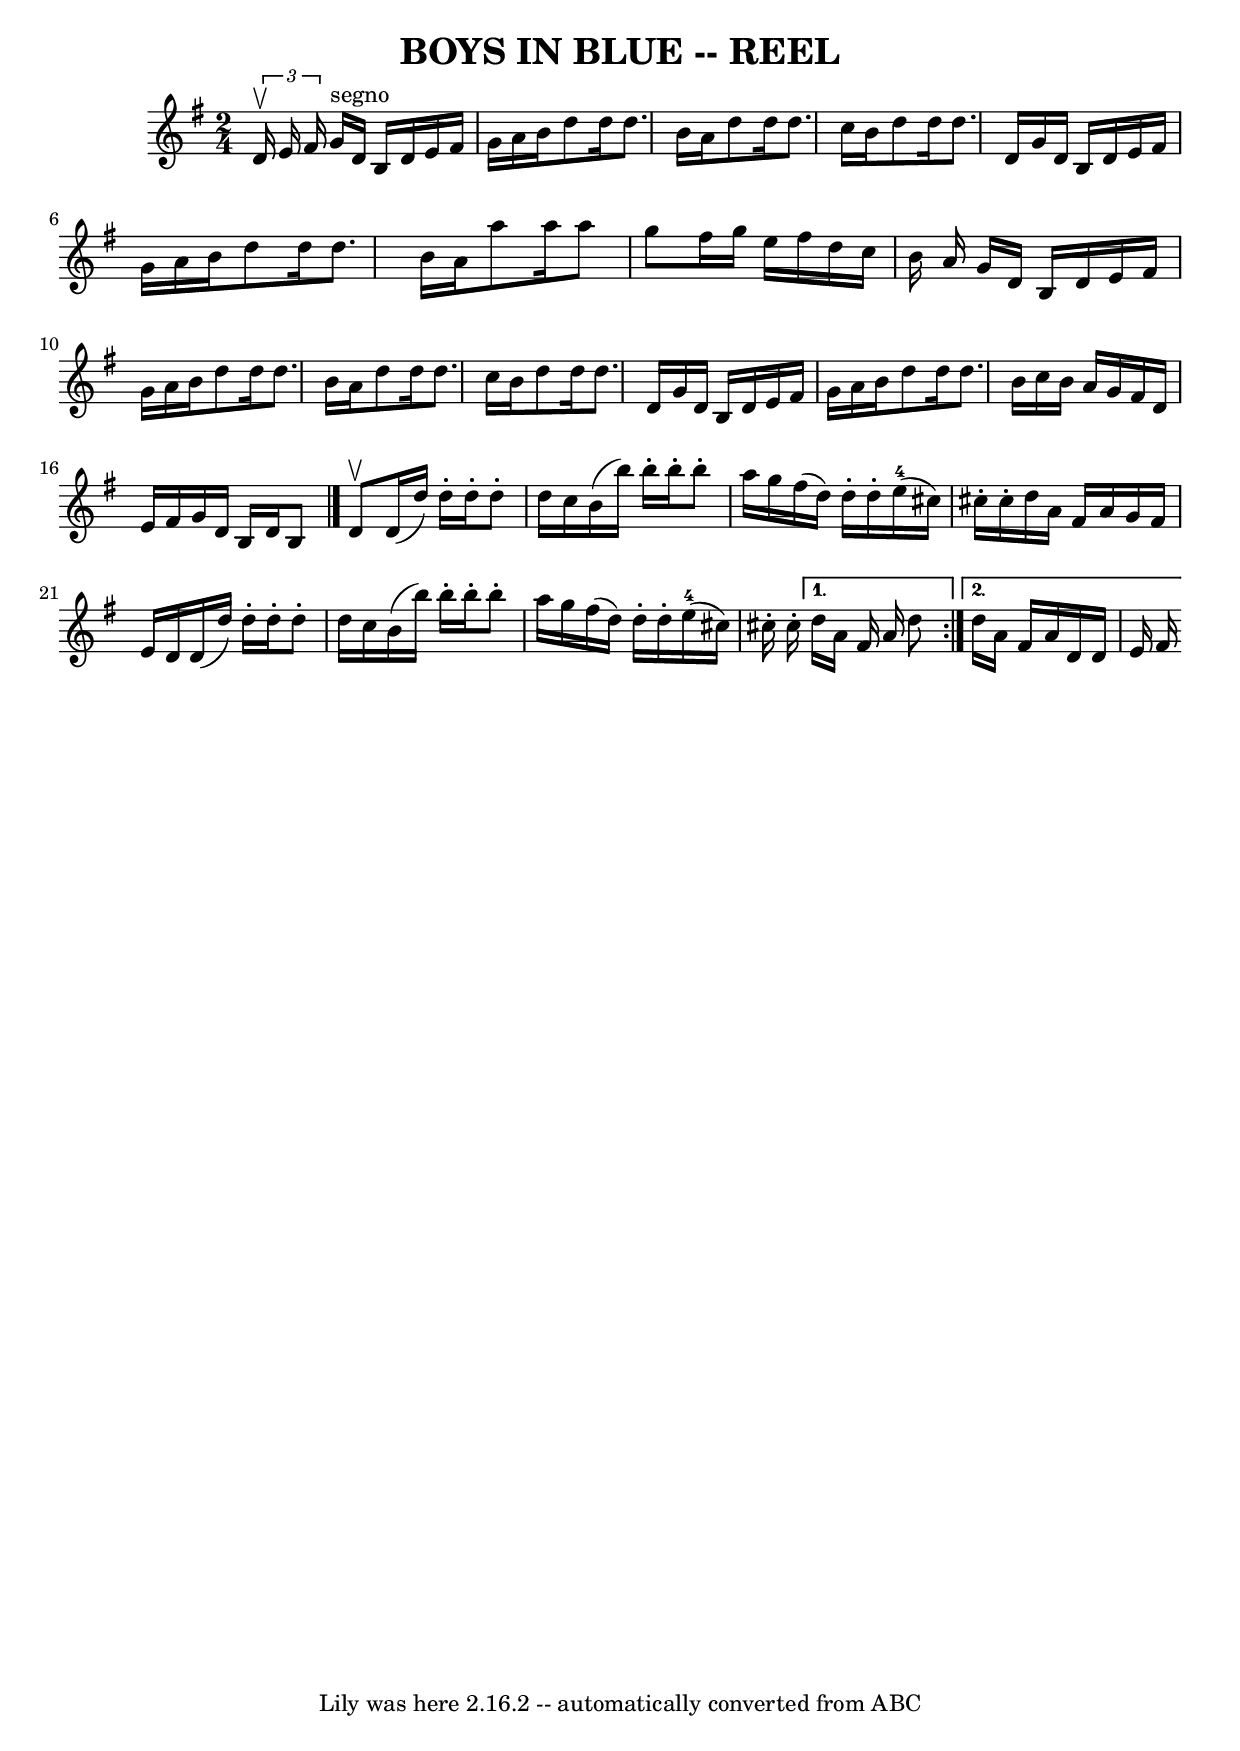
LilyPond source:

\version "2.16.2"
\include "Mammoth.ily"
\header {
  %% book = "Ryan's Mammoth Collection of Fiddle Tunes"
 crossRefNumber = "1"
 footnotes = ""
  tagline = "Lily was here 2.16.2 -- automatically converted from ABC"
  title = "BOYS IN BLUE -- REEL"

}
voicedefault =  {


  \time 2/4 
  \key g \major
  \times 2/3 { d'16^\upbow e'16 fis'16  
	     }          \bar " |." g'16^"segno" d'16 b16 d'16 e'16 fis'16 g'16 a'16     |
 b'16 d''8 d''16 d''8. b'16    |
 a'16 d''8 d''16 d''8. c''16     |
 b'16 d''8 d''16 d''8. d'16         |
 g'16 d'16 b16 d'16 e'16 fis'16 g'16 a'16     |
 b'16 d''8 d''16 d''8. b'16    |
 a'16 a''8 a''16 a''8 g''8     |
 fis''16 g''16 e''16 fis''16 d''16 c''16 b'16 a'16    \bar " |." g'16 d'16 b16 d'16 e'16 fis'16 g'16 a'16     |
 b'16 d''8 d''16 d''8. b'16     |
 a'16 d''8 d''16 d''8. c''16    |
 b'16 d''8 d''16 d''8. d'16         |
 g'16 d'16 b16 d'16 e'16 fis'16 g'16 a'16     |
 b'16 d''8 d''16 d''8. b'16     |
 c''16 b'16 a'16 g'16 fis'16 d'16 e'16 fis'16     |
 g'16 d'16 b16 d'16 b8    \bar "|."     

  \repeat volta 2 { d'8^\upbow        |
 d'16 (d''16) d''16-. d''16-. d''8-. d''16 c''16     |
 b'16 (b''16) b''16-. b''16-. b''8-. a''16 g''16    |
 fis''16 (d''16) d''16-. d''16-. e''16-4(cis''16) cis''16-. cis''16-.     |
 d''16 a'16 fis'16 a'16 g'16 fis'16 e'16 d'16     |
 d'16 (d''16) d''16-. d''16-. d''8-. d''16 c''16     |
 b'16 (b''16) b''16-. b''16-. b''8-. a''16 g''16     |
 fis''16 (d''16) d''16-. d''16-. e''16-4(cis''16) cis''16-. cis''16-.   
  } \alternative{{ d''16    
		 a'16 fis'16 a'16 d''8        
		 } { d''16 a'16 fis'16 a'16     		 d'16 d'16 e'16 fis'16      \bar " |."   
		   }
	       }

}

\score{
  <<

    \context Staff="default"
    {
      \voicedefault 
      
    }

  >>
  \layout {
    
  }
  \midi {
  }

}
